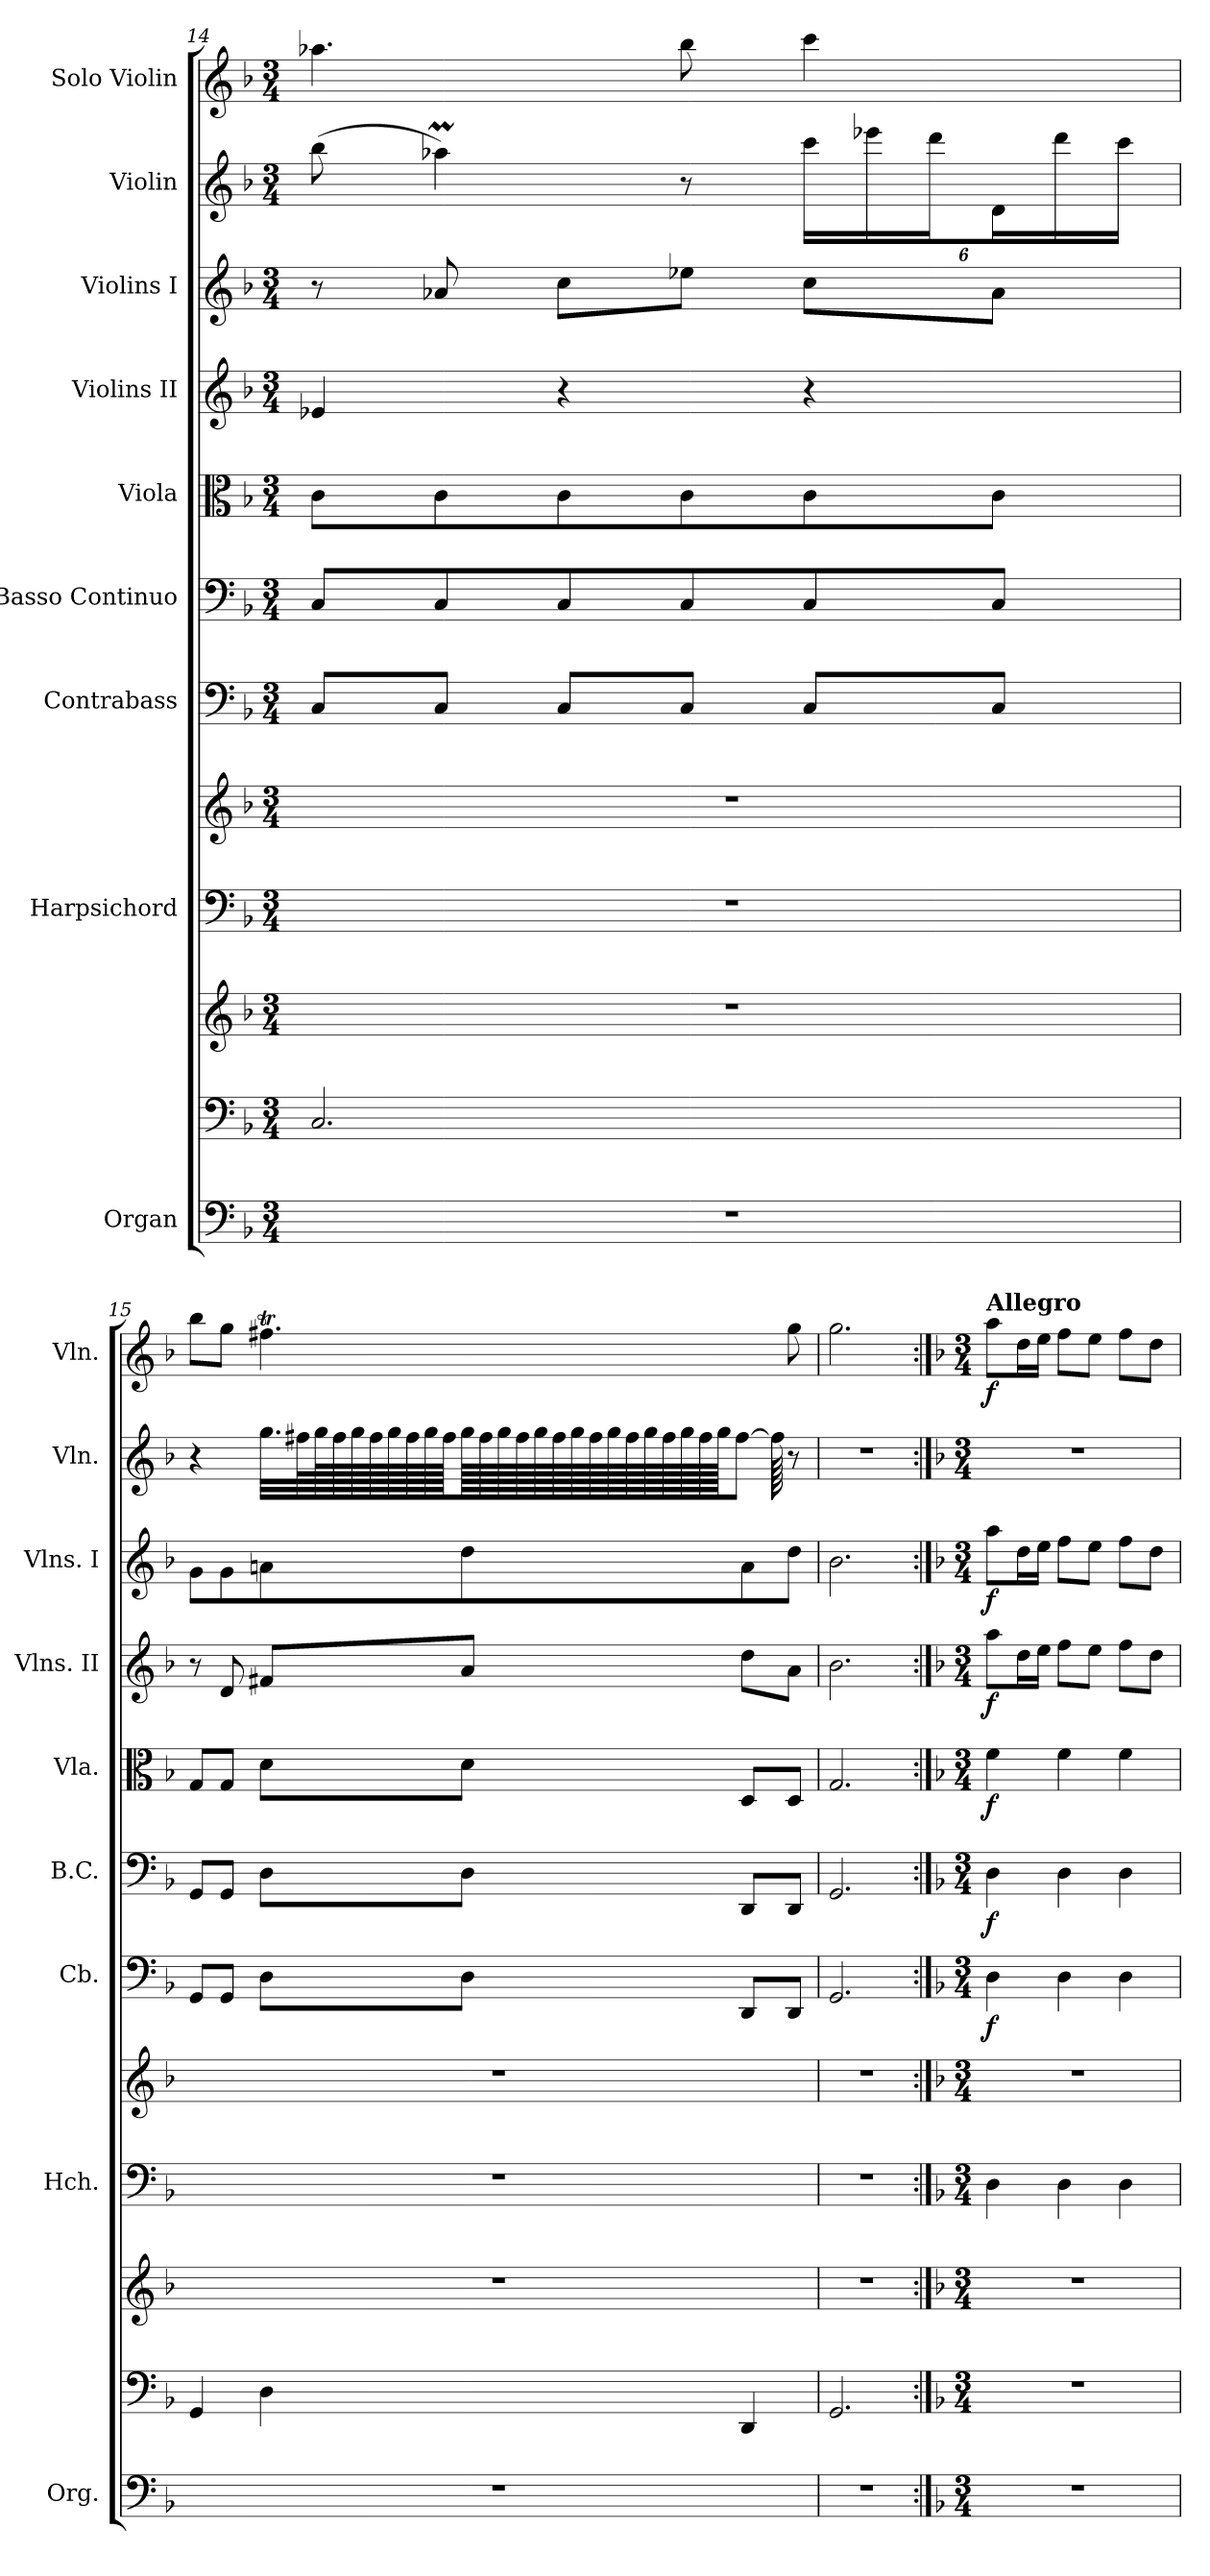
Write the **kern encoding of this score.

**kern	**kern	**kern	**kern	**kern	**kern	**dynam	**kern	**dynam	**kern	**dynam	**kern	**dynam	**kern	**dynam	**kern	**kern	**dynam
*part9	*part9	*part9	*part8	*part8	*part7	*part7	*part6	*part6	*part5	*part5	*part4	*part4	*part3	*part3	*part2	*part1	*part1
*staff12	*staff11	*staff10	*staff9	*staff8	*staff7	*staff7	*staff6	*staff6	*staff5	*staff5	*staff4	*staff4	*staff3	*staff3	*staff2	*staff1	*staff1
*I"Organ	*	*	*I"Harpsichord	*	*I"Contrabass	*	*I"Basso Continuo	*	*I"Viola	*	*I"Violins II	*	*I"Violins I	*	*I"Violin	*I"Solo Violin	*
*I'Org.	*	*	*I'Hch.	*	*I'Cb.	*	*I'B.C.	*	*I'Vla.	*	*I'Vlns. II	*	*I'Vlns. I	*	*I'Vln.	*I'Vln.	*
*clefF4	*clefF4	*clefG2	*clefF4	*clefG2	*clefF4	*	*clefF4	*	*clefC3	*	*clefG2	*	*clefG2	*	*clefG2	*clefG2	*
*	*	*	*	*	*ITrd7c12	*	*	*	*	*	*	*	*	*	*	*	*
*k[b-]	*k[b-]	*k[b-]	*k[b-]	*k[b-]	*k[b-]	*	*k[b-]	*	*k[b-]	*	*k[b-]	*	*k[b-]	*	*k[b-]	*k[b-]	*
*M3/4	*M3/4	*M3/4	*M3/4	*M3/4	*M3/4	*	*M3/4	*	*M3/4	*	*M3/4	*	*M3/4	*	*M3/4	*M3/4	*
=14	=14	=14	=14	=14	=14	=14	=14	=14	=14	=14	=14	=14	=14	=14	=14	=14	=14
2.r	2.C/	2.r	2.r	2.r	8CC/L	.	8C/L	.	8c\L	.	4e-X/	.	8r	.	(>8bb-\	4.aa-X\	.
.	.	.	.	.	8CC/J	.	8C/	.	8c\	.	.	.	8a-X/	.	4aa-XM\)	.	.
.	.	.	.	.	8CC/L	.	8C/	.	8c\	.	4r	.	8cc\L	.	.	.	.
.	.	.	.	.	8CC/J	.	8C/	.	8c\	.	.	.	8ee-X\J	.	8r	8bb-\	.
*	*	*	*	*	*	*	*	*	*	*	*	*	*	*	*Xbrackettup	*	*
.	.	.	.	.	8CC/L	.	8C/	.	8c\	.	4r	.	8cc\L	.	24ccc\LL	4ccc\	.
.	.	.	.	.	.	.	.	.	.	.	.	.	.	.	24eee-X\	.	.
.	.	.	.	.	.	.	.	.	.	.	.	.	.	.	24ddd\J	.	.
.	.	.	.	.	8CC/J	.	8C/J	.	8c\J	.	.	.	8a-\J	.	24d\L	.	.
.	.	.	.	.	.	.	.	.	.	.	.	.	.	.	24ddd\	.	.
.	.	.	.	.	.	.	.	.	.	.	.	.	.	.	24ccc\JJ	.	.
=15	=15	=15	=15	=15	=15	=15	=15	=15	=15	=15	=15	=15	=15	=15	=15	=15	=15
2.r	4GG/	2.r	2.r	2.r	8GGG/L	.	8GG/L	.	8G/L	.	8r	.	8g\L	.	4r	8bb-\L	.
.	.	.	.	.	8GGG/J	.	8GG/J	.	8G/J	.	8d/	.	8g\	.	.	8gg\J	.
.	4D\	.	.	.	8DD\L	.	8D\L	.	8d\L	.	8f#X/L	.	8ani\	.	32.gg\LLL	4.ff#Xt\	.
.	.	.	.	.	.	.	.	.	.	.	.	.	.	.	64ff#X\L	.	.
.	.	.	.	.	.	.	.	.	.	.	.	.	.	.	128gg\L	.	.
.	.	.	.	.	.	.	.	.	.	.	.	.	.	.	128ff#\	.	.
.	.	.	.	.	.	.	.	.	.	.	.	.	.	.	128gg\	.	.
.	.	.	.	.	.	.	.	.	.	.	.	.	.	.	128ff#\	.	.
.	.	.	.	.	.	.	.	.	.	.	.	.	.	.	128gg\	.	.
.	.	.	.	.	.	.	.	.	.	.	.	.	.	.	128ff#\	.	.
.	.	.	.	.	.	.	.	.	.	.	.	.	.	.	128gg\	.	.
.	.	.	.	.	.	.	.	.	.	.	.	.	.	.	128ff#\JJJJ	.	.
.	.	.	.	.	8DD\J	.	8D\J	.	8d\J	.	8a/J	.	8dd\	.	128gg\LLLL	.	.
.	.	.	.	.	.	.	.	.	.	.	.	.	.	.	128ff#\	.	.
.	.	.	.	.	.	.	.	.	.	.	.	.	.	.	128gg\	.	.
.	.	.	.	.	.	.	.	.	.	.	.	.	.	.	128ff#\	.	.
.	.	.	.	.	.	.	.	.	.	.	.	.	.	.	128gg\	.	.
.	.	.	.	.	.	.	.	.	.	.	.	.	.	.	128ff#\	.	.
.	.	.	.	.	.	.	.	.	.	.	.	.	.	.	128gg\	.	.
.	.	.	.	.	.	.	.	.	.	.	.	.	.	.	128ff#\	.	.
.	.	.	.	.	.	.	.	.	.	.	.	.	.	.	128gg\	.	.
.	.	.	.	.	.	.	.	.	.	.	.	.	.	.	128ff#\	.	.
.	.	.	.	.	.	.	.	.	.	.	.	.	.	.	128gg\	.	.
.	.	.	.	.	.	.	.	.	.	.	.	.	.	.	128ff#\	.	.
.	.	.	.	.	.	.	.	.	.	.	.	.	.	.	128gg\	.	.
.	.	.	.	.	.	.	.	.	.	.	.	.	.	.	128ff#\	.	.
.	.	.	.	.	.	.	.	.	.	.	.	.	.	.	128gg\JJJJ	.	.
.	.	.	.	.	.	.	.	.	.	.	.	.	.	.	[8ff#\J	.	.
.	4DD/	.	.	.	8DDD/L	.	8DD/L	.	8D/L	.	8dd\L	.	8a\	.	.	.	.
.	.	.	.	.	.	.	.	.	.	.	.	.	.	.	128ff#\]	.	.
.	.	.	.	.	8DDD/J	.	8DD/J	.	8D/J	.	8a\J	.	8dd\J	.	8r	8gg\	.
=16	=16	=16	=16	=16	=16	=16	=16	=16	=16	=16	=16	=16	=16	=16	=16	=16	=16
2.r	2.GG/	2.r	2.r	2.r	2.GGG/	.	2.GG/	.	2.G/	.	2.b-\	.	2.b-\	.	2.r	2.gg\	.
!!LO:PB:g=z
=1:|!	=1:|!	=1:|!	=1:|!	=1:|!	=1:|!	=1:|!	=1:|!	=1:|!	=1:|!	=1:|!	=1:|!	=1:|!	=1:|!	=1:|!	=1:|!	=1:|!	=1:|!
*k[b-]	*k[b-]	*k[b-]	*k[b-]	*k[b-]	*k[b-]	*	*k[b-]	*	*k[b-]	*	*k[b-]	*	*k[b-]	*	*k[b-]	*k[b-]	*
*M3/4	*M3/4	*M3/4	*M3/4	*M3/4	*M3/4	*	*M3/4	*	*M3/4	*	*M3/4	*	*M3/4	*	*M3/4	*M3/4	*
!	!	!	!	!	!	!	!	!	!	!	!	!	!	!	!	!LO:TX:a:B:t=Allegro	!
!	!	!	!	!	!	!LO:DY:b	!	!LO:DY:b	!	!LO:DY:b	!	!LO:DY:b	!	!LO:DY:b	!	!	!LO:DY:b
2.r	2.r	2.r	4D\	2.r	4DD\	f	4D\	f	4f\	f	8aa\L	f	8aa\L	f	2.r	8aa\L	f
.	.	.	.	.	.	.	.	.	.	.	16dd\L	.	16dd\L	.	.	16dd\L	.
.	.	.	.	.	.	.	.	.	.	.	16ee\JJ	.	16ee\JJ	.	.	16ee\JJ	.
.	.	.	4D\	.	4DD\	.	4D\	.	4f\	.	8ff\L	.	8ff\L	.	.	8ff\L	.
.	.	.	.	.	.	.	.	.	.	.	8ee\J	.	8ee\J	.	.	8ee\J	.
.	.	.	4D\	.	4DD\	.	4D\	.	4f\	.	8ff\L	.	8ff\L	.	.	8ff\L	.
.	.	.	.	.	.	.	.	.	.	.	8dd\J	.	8dd\J	.	.	8dd\J	.
=	=	=	=	=	=	=	=	=	=	=	=	=	=	=	=	=	=
*-	*-	*-	*-	*-	*-	*-	*-	*-	*-	*-	*-	*-	*-	*-	*-	*-	*-
